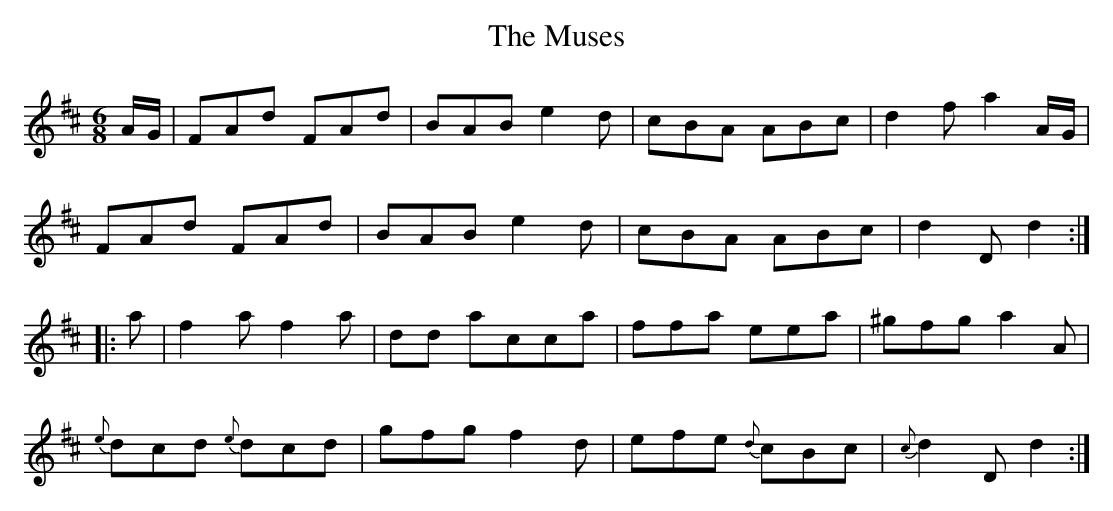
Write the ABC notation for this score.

X:1
T:Muses, The
M:6/8
L:1/8
K:D
A/G/|FAd FAd|BAB e2d|cBA ABc|d2f a2 A/G/|
FAd FAd|BAB e2d|cBA ABc|d2D d2:|
|:a|f2a f2a|dd acca|ffa eea|^gfg a2A|
{e}dcd {e}dcd|gfg f2d|efe {d}cBc|{c}d2D d2:|]
